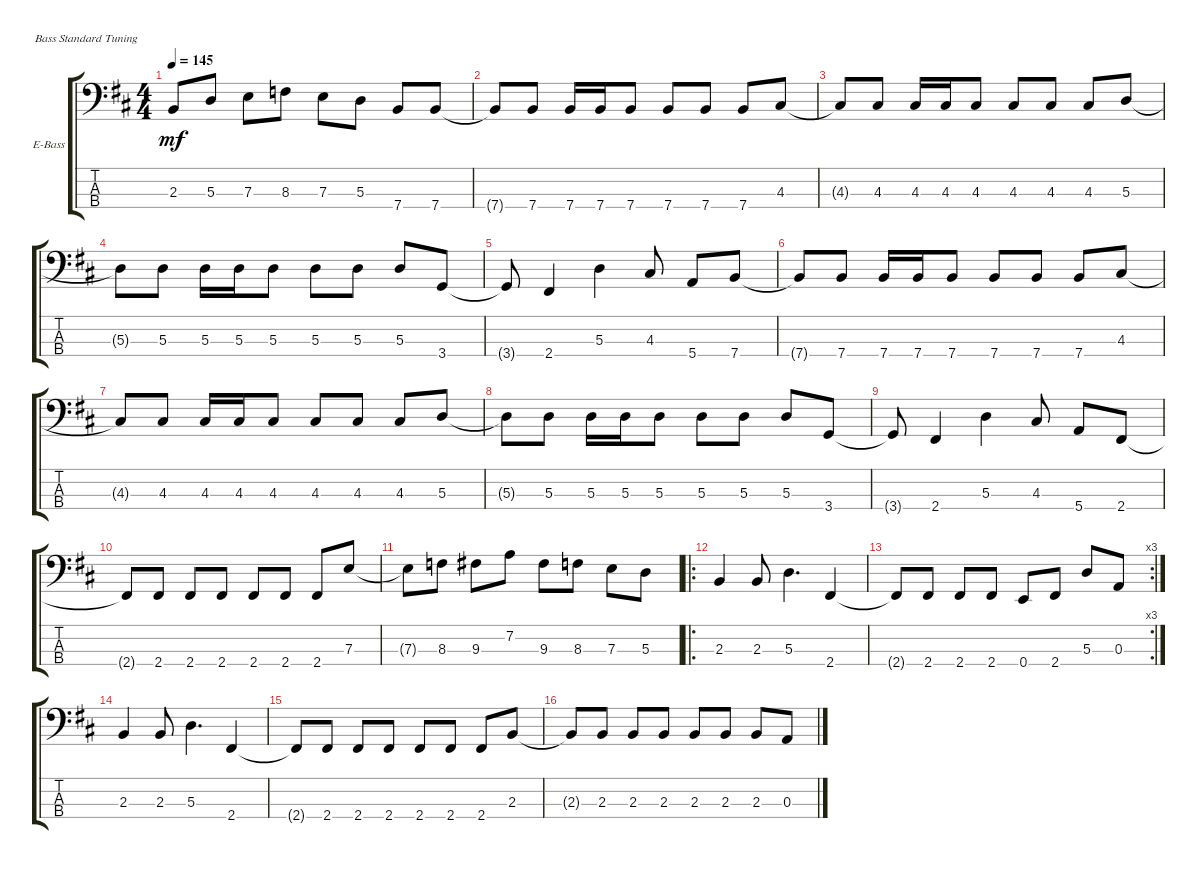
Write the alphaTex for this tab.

\defaultSystemsLayout 4
\bracketExtendMode groupsimilarinstruments
\firstSystemTrackNameOrientation horizontal
\otherSystemsTrackNameOrientation horizontal
\track ("Electric Bass" "E-Bass") {instrument electricbassfinger}
\staff {score tabs}
\tuning (G2 D2 A1 E1)
\ts (4 4)
\tempo 145
\clef f4
\ks bminor
2.3{t}.8{dy mf} 5.3.8 7.3.8 8.3.8 7.3.8 5.3.8 7.4.8 7.4.8 |
7.4{t}.8 7.4.8 7.4.16 7.4.16 7.4.8 7.4.8 7.4.8 7.4.8 4.3.8 |
4.3{t}.8 4.3.8 4.3.16 4.3.16 4.3.8 4.3.8 4.3.8 4.3.8 5.3.8 |
5.3{t}.8 5.3.8 5.3.16 5.3.16 5.3.8 5.3.8 5.3.8 5.3.8 3.4.8 |
3.4{t}.8 2.4.4 5.3.4 4.3.8 5.4.8 7.4.8 |
7.4{t}.8 7.4.8 7.4.16 7.4.16 7.4.8 7.4.8 7.4.8 7.4.8 4.3.8 |
4.3{t}.8 4.3.8 4.3.16 4.3.16 4.3.8 4.3.8 4.3.8 4.3.8 5.3.8 |
5.3{t}.8 5.3.8 5.3.16 5.3.16 5.3.8 5.3.8 5.3.8 5.3.8 3.4.8 |
3.4{t}.8 2.4.4 5.3.4 4.3.8 5.4.8 2.4.8 |
2.4{t}.8 2.4.8 2.4.8 2.4.8 2.4.8 2.4.8 2.4.8 7.3.8 |
7.3{t}.8 8.3.8 9.3.8 7.2.8 9.3.8 8.3.8 7.3.8 5.3.8 |
\ro
2.3.4 2.3.8 5.3.4{d} 2.4.4 |
\rc 3
2.4{t}.8 2.4.8 2.4.8 2.4.8 0.4.8 2.4.8 5.3.8 0.3.8 |
2.3.4 2.3.8 5.3.4{d} 2.4.4 |
2.4{t}.8 2.4.8 2.4.8 2.4.8 2.4.8 2.4.8 2.4.8 2.3.8 |
2.3{t}.8 2.3.8 2.3.8 2.3.8 2.3.8 2.3.8 2.3.8 0.3.8
